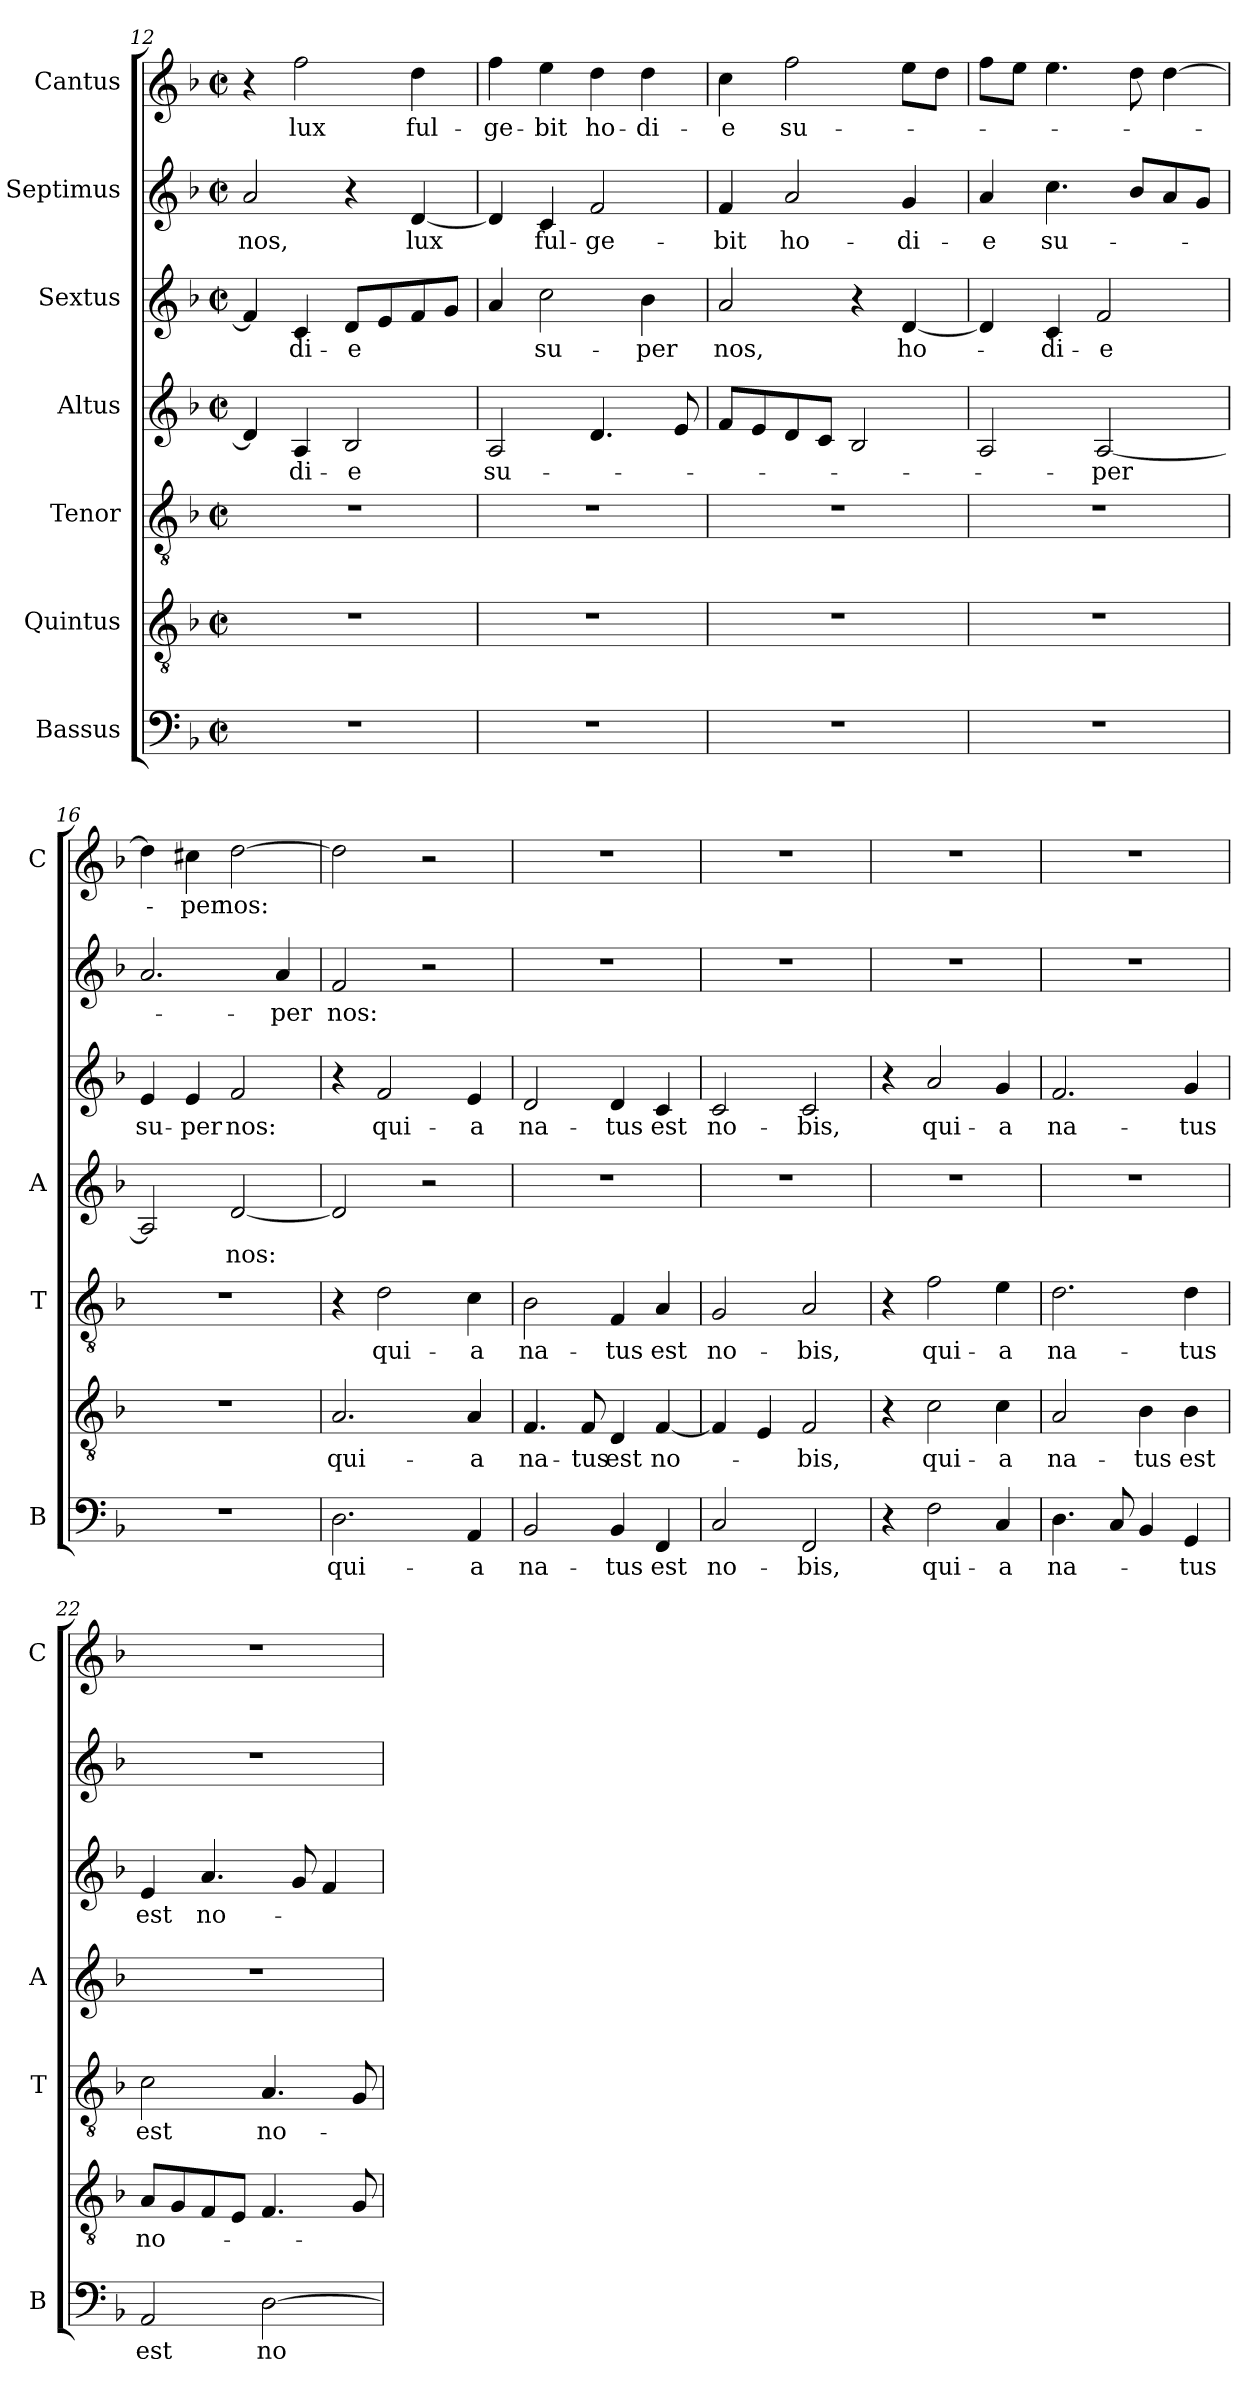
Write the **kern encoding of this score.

**kern	**text	**kern	**text	**kern	**text	**kern	**text	**kern	**text	**kern	**text	**kern	**text
*part7	*part7	*part6	*part6	*part5	*part5	*part4	*part4	*part3	*part3	*part2	*part2	*part1	*part1
*staff7	*staff7	*staff6	*staff6	*staff5	*staff5	*staff4	*staff4	*staff3	*staff3	*staff2	*staff2	*staff1	*staff1
*I"Bassus	*	*I"Quintus	*	*I"Tenor	*	*I"Altus	*	*I"Sextus	*	*I"Septimus	*	*I"Cantus	*
*I'B	*	*	*	*I'T	*	*I'A	*	*	*	*	*	*I'C	*
!!LO:PB:g=z
*clefF4	*	*clefGv2	*	*clefGv2	*	*clefG2	*	*clefG2	*	*clefG2	*	*clefG2	*
*k[b-]	*	*k[b-]	*	*k[b-]	*	*k[b-]	*	*k[b-]	*	*k[b-]	*	*k[b-]	*
*F:	*	*F:	*	*F:	*	*F:	*	*F:	*	*F:	*	*F:	*
*M2/2	*	*M2/2	*	*M2/2	*	*M2/2	*	*M2/2	*	*M2/2	*	*M2/2	*
*met(c|)	*	*met(c|)	*	*met(c|)	*	*met(c|)	*	*met(c|)	*	*met(c|)	*	*met(c|)	*
=12	=12	=12	=12	=12	=12	=12	=12	=12	=12	=12	=12	=12	=12
!	!	!	!	!	!	!	!	!	!	!	!LO:LY:b	!	!
1r	.	1r	.	1r	.	4d/]	.	4f/]	.	2a/	nos,	4r	.
!	!	!	!	!	!	!	!LO:LY:b	!	!LO:LY:b	!	!	!	!LO:LY:b
.	.	.	.	.	.	4A/	-di-	4c/	-di-	.	.	2ff\	lux
!	!	!	!	!	!	!	!LO:LY:b	!	!LO:LY:b	!	!	!	!
.	.	.	.	.	.	2B-/	-e	8d/L	-e	4r	.	.	.
.	.	.	.	.	.	.	.	8e/	.	.	.	.	.
!	!	!	!	!	!	!	!	!	!	!	!LO:LY:b	!	!LO:LY:b
.	.	.	.	.	.	.	.	8f/	.	[4d/	lux	4dd\	ful-
.	.	.	.	.	.	.	.	8g/J	.	.	.	.	.
=13	=13	=13	=13	=13	=13	=13	=13	=13	=13	=13	=13	=13	=13
!	!	!	!	!	!	!	!LO:LY:b	!	!	!	!	!	!LO:LY:b
1r	.	1r	.	1r	.	2A/	su-	4a/	.	4d/]	.	4ff\	-ge-
!	!	!	!	!	!	!	!	!	!LO:LY:b	!	!LO:LY:b	!	!LO:LY:b
.	.	.	.	.	.	.	.	2cc\	su-	4c/	ful-	4ee\	-bit
!	!	!	!	!	!	!	!	!	!	!	!LO:LY:b	!	!LO:LY:b
.	.	.	.	.	.	4.d/	.	.	.	2f/	-ge-	4dd\	ho-
!	!	!	!	!	!	!	!	!	!LO:LY:b	!	!	!	!LO:LY:b
.	.	.	.	.	.	.	.	4b-\	-per	.	.	4dd\	-di-
.	.	.	.	.	.	8e/	.	.	.	.	.	.	.
=14	=14	=14	=14	=14	=14	=14	=14	=14	=14	=14	=14	=14	=14
!	!	!	!	!	!	!	!	!	!LO:LY:b	!	!LO:LY:b	!	!LO:LY:b
1r	.	1r	.	1r	.	8f/L	.	2a/	nos,	4f/	-bit	4cc\	-e
.	.	.	.	.	.	8e/	.	.	.	.	.	.	.
!	!	!	!	!	!	!	!	!	!	!	!LO:LY:b	!	!LO:LY:b
.	.	.	.	.	.	8d/	.	.	.	2a/	ho-	2ff\	su-
.	.	.	.	.	.	8c/J	.	.	.	.	.	.	.
.	.	.	.	.	.	2B-/	.	4r	.	.	.	.	.
!	!	!	!	!	!	!	!	!	!LO:LY:b	!	!LO:LY:b	!	!
.	.	.	.	.	.	.	.	[4d/	ho-	4g/	-di-	8ee\L	.
.	.	.	.	.	.	.	.	.	.	.	.	8dd\J	.
=15	=15	=15	=15	=15	=15	=15	=15	=15	=15	=15	=15	=15	=15
!	!	!	!	!	!	!	!	!	!	!	!LO:LY:b	!	!
1r	.	1r	.	1r	.	2A/	.	4d/]	.	4a/	-e	8ff\L	.
.	.	.	.	.	.	.	.	.	.	.	.	8ee\J	.
!	!	!	!	!	!	!	!	!	!LO:LY:b	!	!LO:LY:b	!	!
.	.	.	.	.	.	.	.	4c/	-di-	4.cc\	su-	4.ee\	.
!	!	!	!	!	!	!	!LO:LY:b	!	!LO:LY:b	!	!	!	!
.	.	.	.	.	.	[2A/	-per	2f/	-e	.	.	.	.
.	.	.	.	.	.	.	.	.	.	8b-/L	.	8dd\	.
.	.	.	.	.	.	.	.	.	.	8a/	.	[4dd\	.
.	.	.	.	.	.	.	.	.	.	8g/J	.	.	.
=16	=16	=16	=16	=16	=16	=16	=16	=16	=16	=16	=16	=16	=16
!	!	!	!	!	!	!	!	!	!LO:LY:b	!	!	!	!
1r	.	1r	.	1r	.	2A/]	.	4e/	su-	2.a/	.	4dd\]	.
!	!	!	!	!	!	!	!	!	!LO:LY:b	!	!	!	!LO:LY:b
.	.	.	.	.	.	.	.	4e/	-per	.	.	4cc#X\	-per
!	!	!	!	!	!	!	!LO:LY:b	!	!LO:LY:b	!	!	!	!LO:LY:b
.	.	.	.	.	.	[2d/	nos:	2f/	nos:	.	.	[2dd\	nos:
!	!	!	!	!	!	!	!	!	!	!	!LO:LY:b	!	!
.	.	.	.	.	.	.	.	.	.	4a/	-per	.	.
=17	=17	=17	=17	=17	=17	=17	=17	=17	=17	=17	=17	=17	=17
!	!LO:LY:b	!	!LO:LY:b	!	!	!	!	!	!	!	!LO:LY:b	!	!
2.D\	qui-	2.A/	qui-	4r	.	2d/]	.	4r	.	2f/	nos:	2dd\]	.
!	!	!	!	!	!LO:LY:b	!	!	!	!LO:LY:b	!	!	!	!
.	.	.	.	2d\	qui-	.	.	2f/	qui-	.	.	.	.
.	.	.	.	.	.	2r	.	.	.	2r	.	2r	.
!	!LO:LY:b	!	!LO:LY:b	!	!LO:LY:b	!	!	!	!LO:LY:b	!	!	!	!
4AA/	-a	4A/	-a	4c\	-a	.	.	4e/	-a	.	.	.	.
!!LO:LB:g=z
=18	=18	=18	=18	=18	=18	=18	=18	=18	=18	=18	=18	=18	=18
!	!LO:LY:b	!	!LO:LY:b	!	!LO:LY:b	!	!	!	!LO:LY:b	!	!	!	!
2BB-/	na-	4.F/	na-	2B-\	na-	1r	.	2d/	na-	1r	.	1r	.
!	!	!	!LO:LY:b	!	!	!	!	!	!	!	!	!	!
.	.	8F/	-tus	.	.	.	.	.	.	.	.	.	.
!	!LO:LY:b	!	!LO:LY:b	!	!LO:LY:b	!	!	!	!LO:LY:b	!	!	!	!
4BB-/	-tus	4D/	est	4F/	-tus	.	.	4d/	-tus	.	.	.	.
!	!LO:LY:b	!	!LO:LY:b	!	!LO:LY:b	!	!	!	!LO:LY:b	!	!	!	!
4FF/	est	[4F/	no-	4A/	est	.	.	4c/	est	.	.	.	.
=19	=19	=19	=19	=19	=19	=19	=19	=19	=19	=19	=19	=19	=19
!	!LO:LY:b	!	!	!	!LO:LY:b	!	!	!	!LO:LY:b	!	!	!	!
2C/	no-	4F/]	.	2G/	no-	1r	.	2c/	no-	1r	.	1r	.
.	.	4E/	.	.	.	.	.	.	.	.	.	.	.
!	!LO:LY:b	!	!LO:LY:b	!	!LO:LY:b	!	!	!	!LO:LY:b	!	!	!	!
2FF/	-bis,	2F/	-bis,	2A/	-bis,	.	.	2c/	-bis,	.	.	.	.
=20	=20	=20	=20	=20	=20	=20	=20	=20	=20	=20	=20	=20	=20
4r	.	4r	.	4r	.	1r	.	4r	.	1r	.	1r	.
!	!LO:LY:b	!	!LO:LY:b	!	!LO:LY:b	!	!	!	!LO:LY:b	!	!	!	!
2F\	qui-	2c\	qui-	2f\	qui-	.	.	2a/	qui-	.	.	.	.
!	!LO:LY:b	!	!LO:LY:b	!	!LO:LY:b	!	!	!	!LO:LY:b	!	!	!	!
4C/	-a	4c\	-a	4e\	-a	.	.	4g/	-a	.	.	.	.
=21	=21	=21	=21	=21	=21	=21	=21	=21	=21	=21	=21	=21	=21
!	!LO:LY:b	!	!LO:LY:b	!	!LO:LY:b	!	!	!	!LO:LY:b	!	!	!	!
4.D\	na-	2A/	na-	2.d\	na-	1r	.	2.f/	na-	1r	.	1r	.
8C/	.	.	.	.	.	.	.	.	.	.	.	.	.
!	!	!	!LO:LY:b	!	!	!	!	!	!	!	!	!	!
4BB-/	.	4B-\	-tus	.	.	.	.	.	.	.	.	.	.
!	!LO:LY:b	!	!LO:LY:b	!	!LO:LY:b	!	!	!	!LO:LY:b	!	!	!	!
4GG/	-tus	4B-\	est	4d\	-tus	.	.	4g/	-tus	.	.	.	.
=22	=22	=22	=22	=22	=22	=22	=22	=22	=22	=22	=22	=22	=22
!	!LO:LY:b	!	!LO:LY:b	!	!LO:LY:b	!	!	!	!LO:LY:b	!	!	!	!
2AA/	est	8A/L	no-	2c\	est	1r	.	4e/	est	1r	.	1r	.
.	.	8G/	.	.	.	.	.	.	.	.	.	.	.
!	!	!	!	!	!	!	!	!	!LO:LY:b	!	!	!	!
.	.	8F/	.	.	.	.	.	4.a/	no-	.	.	.	.
.	.	8E/J	.	.	.	.	.	.	.	.	.	.	.
!	!LO:LY:b	!	!	!	!LO:LY:b	!	!	!	!	!	!	!	!
[2D\	no-	4.F/	.	4.A/	no-	.	.	.	.	.	.	.	.
.	.	.	.	.	.	.	.	8g/	.	.	.	.	.
.	.	.	.	.	.	.	.	4f/	.	.	.	.	.
.	.	8G/	.	8G/	.	.	.	.	.	.	.	.	.
=	=	=	=	=	=	=	=	=	=	=	=	=	=
*-	*-	*-	*-	*-	*-	*-	*-	*-	*-	*-	*-	*-	*-
